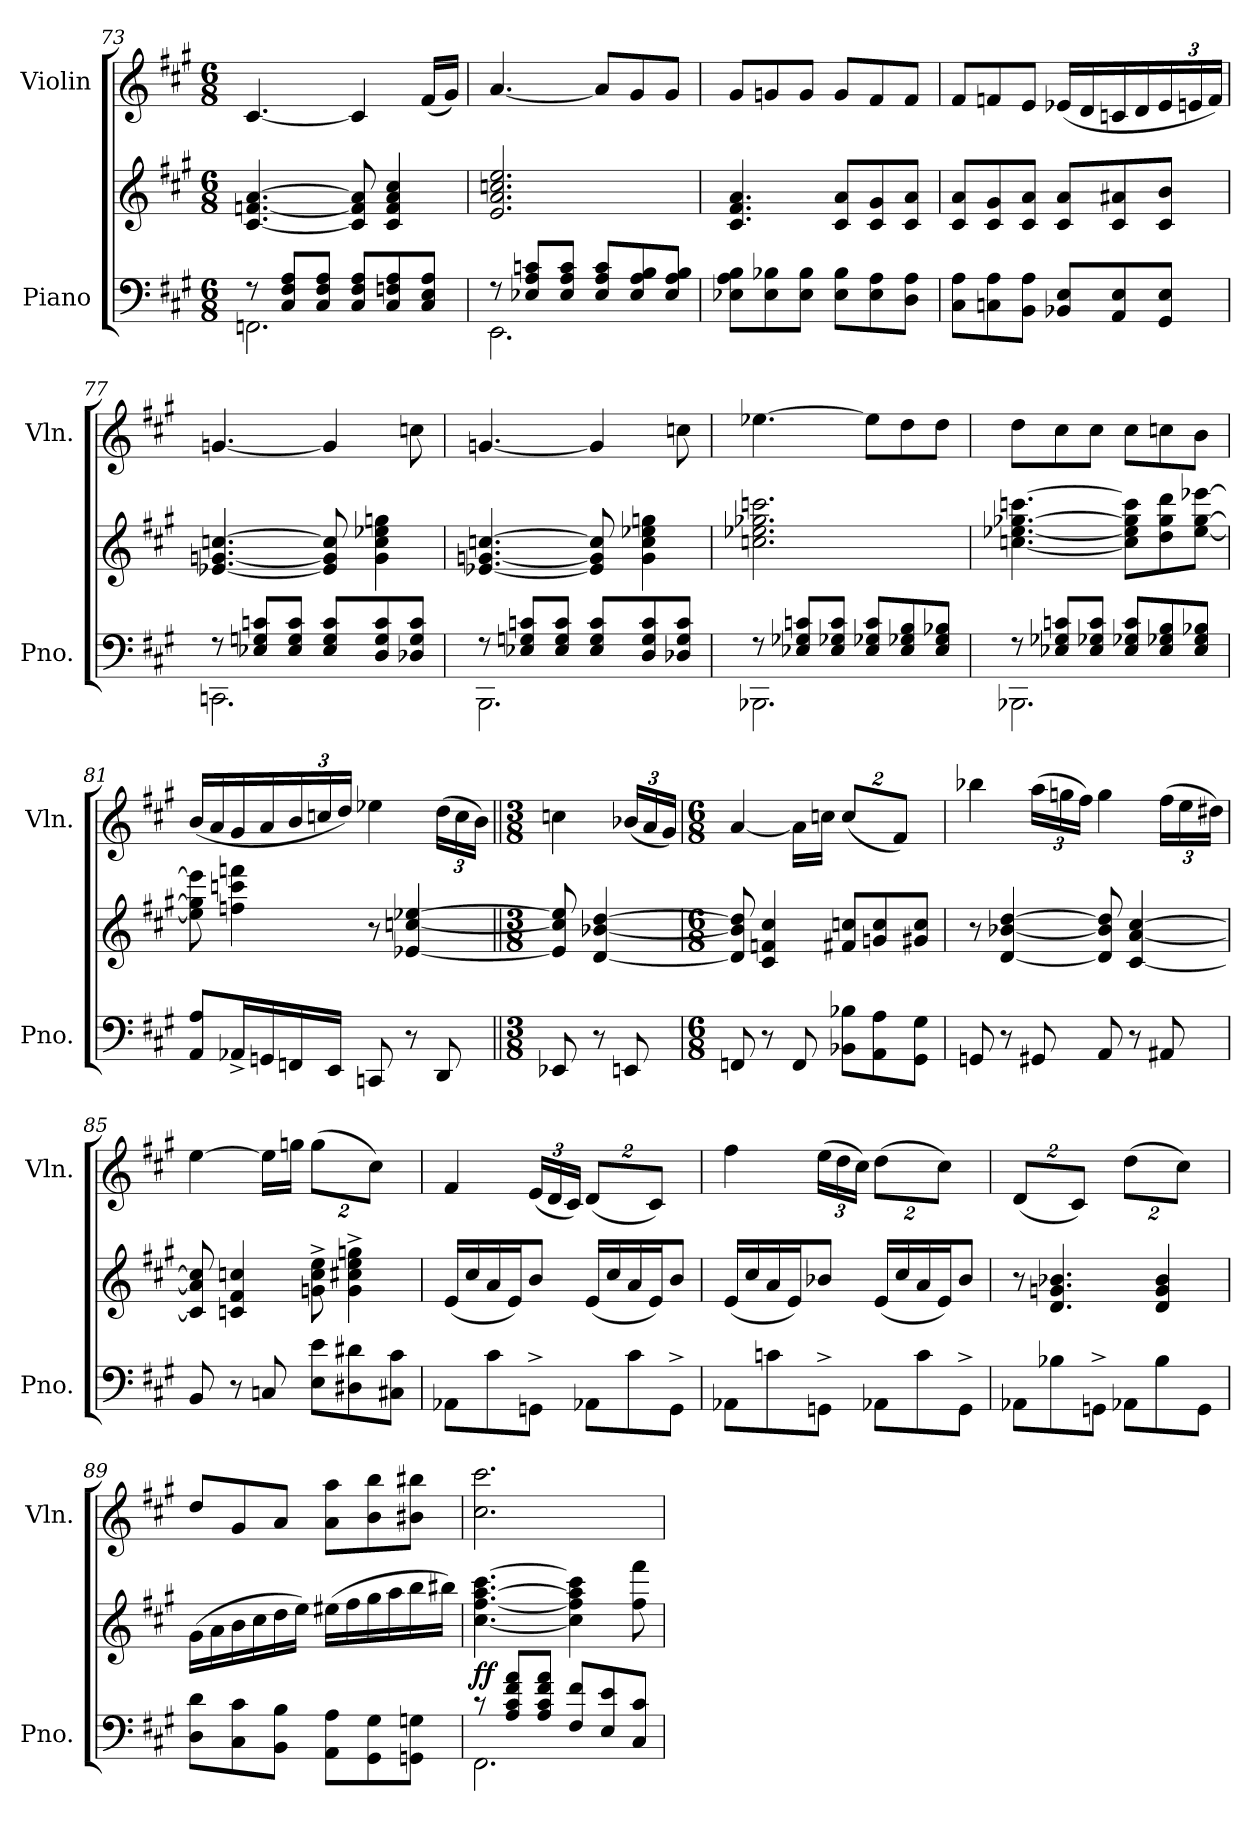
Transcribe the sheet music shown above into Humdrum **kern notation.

**kern	**kern	**dynam	**kern
*part2	*part2	*part2	*part1
*staff3	*staff2	*staff2/3	*staff1
*I"Piano	*	*	*I"Violin
*I'Pno.	*	*	*I'Vln.
*clefF4	*clefG2	*	*clefG2
*k[f#c#g#]	*k[f#c#g#]	*	*k[f#c#g#]
*M6/8	*M6/8	*	*M6/8
=73	=73	=73	=73
*^	*	*	*
8r	2.FFn\	[4.c#/ [4.fn/ [4.a/	.	[4.c#/
8C#/ 8F#/ 8A/L	.	.	.	.
8C#/ 8F#/ 8A/J	.	.	.	.
8C#/ 8F#/ 8A/L	.	8c#/] 8f/] 8a/]	.	4c#/]
8C#/ 8Fn/ 8A/	.	4c#/ 4f/ 4a/ 4cc#/	.	.
8C#/ 8E/ 8A/J	.	.	.	(16f#/LL
.	.	.	.	16g#/JJ)
=74	=74	=74	=74	=74
8r	2.EE\	2.e/ 2.a/ 2.ccn/ 2.ee/	.	[4.a/
8E-X/ 8A/ 8cn/L	.	.	.	.
8E-/ 8A/ 8c/J	.	.	.	.
8E-/ 8A/ 8c/L	.	.	.	8a/L]
8E-/ 8A/ 8B/	.	.	.	8g#/
8E-/ 8A/ 8B/J	.	.	.	8g#/J
*v	*v	*	*	*
=75	=75	=75	=75
8E-X\ 8A\ 8B\L	4.c#/ 4.f#/ 4.a/	.	8g#/L
8E-\ 8B-X\	.	.	8gn/
8E-\ 8B-\J	.	.	8g/J
8E-\ 8B-\L	8c#/ 8a/L	.	8g/L
8E-\ 8A\	8c#/ 8g#/	.	8f#/
8D\ 8A\J	8c#/ 8a/J	.	8f#/J
=76	=76	=76	=76
8C#\ 8A\L	8c#/ 8a/L	.	8f#/L
8Cn\ 8A\	8c#/ 8g#/	.	8fn/
8BB\ 8A\J	8c#/ 8a/J	.	8e/J
8BB-X/ 8E/L	8c#/ 8a/L	.	(16e-X/LL
.	.	.	16d/
8AA/ 8E/	8c#/ 8a#X/	.	16cn/
.	.	.	16d/
*	*	*	*Xbrackettup
8GG#/ 8E/J	8c#/ 8b/J	.	24e-/
.	.	.	24en/
.	.	.	24f/JJ)
!!LO:PB:g=z
=77	=77	=77	=77
*^	*	*	*
8r	2.CCn\	[4.e-X/ [4.gn/ [4.ccn/	.	[4.gn/
8E-X/ 8Gn/ 8cn/L	.	.	.	.
8E-/ 8G/ 8c/J	.	.	.	.
8E-/ 8G/ 8c/L	.	8e-/] 8g/] 8cc/]	.	4g/]
8D/ 8G/ 8c/	.	4g\ 4cc\ 4ee-X\ 4ggn\	.	.
8D-X/ 8G/ 8c/J	.	.	.	8ccn\
=78	=78	=78	=78	=78
8r	2.BBB\	[4.e-X/ [4.gn/ [4.ccn/	.	[4.gn/
8E-X/ 8Gn/ 8cn/L	.	.	.	.
8E-/ 8G/ 8c/J	.	.	.	.
8E-/ 8G/ 8c/L	.	8e-/] 8g/] 8cc/]	.	4g/]
8D/ 8G/ 8c/	.	4g\ 4cc\ 4ee-X\ 4ggn\	.	.
8D-X/ 8G/ 8c/J	.	.	.	8ccn\
=79	=79	=79	=79	=79
8r	2.BBB-X\	2.ccn\ 2.ee-X\ 2.gg-X\ 2.cccn\	.	[4.ee-X\
8E-X/ 8G-X/ 8cn/L	.	.	.	.
8E-/ 8G-X/ 8c/J	.	.	.	.
8E-/ 8G-X/ 8c/L	.	.	.	8ee-\L]
8E-/ 8G-X/ 8B/	.	.	.	8dd\
8E-/ 8G-/ 8B-X/J	.	.	.	8dd\J
=80	=80	=80	=80	=80
8r	2.BBB-X\	[4.ccn\ [4.ee-X\ [4.gg-X\ [4.cccn\	.	8dd\L
8E-X/ 8G-X/ 8cn/L	.	.	.	8cc#\
8E-/ 8G-X/ 8c/J	.	.	.	8cc#\J
8E-/ 8G-X/ 8c/L	.	8cc\] 8ee-\] 8gg-\] 8ccc\]L	.	8cc#\L
8E-/ 8G-X/ 8B/	.	8dd\ 8gg-\ 8ddd\	.	8ccn\
8E-/ 8G-/ 8B-X/J	.	[8ee-\ [8gg-\ [8eee-X\J	.	8b\J
*v	*v	*	*	*
!!LO:LB:g=z
=81	=81	=81	=81
8AA/ 8A/L	8ee-\] 8gg-\] 8eee-\]	.	(16b/LL
.	.	.	16a/
16AA-X^/L	4ffn\ 4cccn\ 4fffn\	.	16g#/
16GGn/	.	.	16a/
16FFn/	.	.	24b/
.	.	.	24ccn/
16EE/JJ	.	.	.
.	.	.	24dd/JJ)
8CCn/	8r	.	4ee-X\
8r	[4e-X/ [4ccn/ [4ee-X/	.	.
8DD/	.	.	(24dd\LL
.	.	.	24cc\
.	.	.	24b\JJ)
=82||	=82||	=82||	=82||
*M3/8	*M3/8	*	*M3/8
8EE-X/	8e-/] 8cc/] 8ee-/]	.	4ccn\
8r	[4d/ [4b-X/ [4dd/	.	.
8EEn/	.	.	(24b-X/LL
.	.	.	24a/
.	.	.	24g#/JJ)
=83	=83	=83	=83
*M6/8	*M6/8	*	*M6/8
8FFn/	8d/] 8b-/] 8dd/]	.	[4a/
8r	4c#/ 4fn/ 4cc#/	.	.
8FF/	.	.	16a\LL]
.	.	.	16ccn\JJ
8BB-X\ 8B-X\L	8f#X/ 8ccn/L	.	(16%3cc/L
8AA\ 8A\	8gn/ 8cc/	.	.
.	.	.	16%3f#/J)
8GG#\ 8G#\J	8g#X/ 8cc/J	.	.
=84	=84	=84	=84
8GGn/	8r	.	4bb-X\
8r	[4d/ [4b-X/ [4dd/	.	.
8GG#X/	.	.	(24aa\LL
.	.	.	24ggn\
.	.	.	24ff#\JJ)
8AA/	8d/] 8b-/] 8dd/]	.	4gg\
8r	[4c#/ [4a/ [4cc#/	.	.
8AA#X/	.	.	(24ff#\LL
.	.	.	24ee\
.	.	.	24dd#X\JJ)
!!LO:LB:g=z
=85	=85	=85	=85
8BB/	8c#/] 8a/] 8cc#/]	.	[4ee\
8r	4cn/ 4f#/ 4ccn/	.	.
8Cn/	.	.	16ee\LL]
.	.	.	16ggn\JJ
8E\ 8e\L	8gn\^ 8cc\^ 8ee\^	.	(16%3gg\L
8D#X\ 8d#X\	4g\^ 4cc#X\^ 4ee\^ 4ggn\^	.	.
.	.	.	16%3cc#\J)
8C#X\ 8c#\J	.	.	.
=86	=86	=86	=86
8AA-X\L	(16e/LL	.	4f#/
.	16cc#/	.	.
8c#\	16a/	.	.
.	16e/J)	.	.
8GGn^\J	8b/J	.	(24e/LL
.	.	.	24d/
.	.	.	24c#/JJ)
8AA-X\L	(16e/LL	.	(16%3d/L
.	16cc#/	.	.
8c#\	16a/	.	.
.	16e/J)	.	16%3c#/J)
8GG^\J	8b/J	.	.
=87	=87	=87	=87
8AA-X\L	(16e/LL	.	4ff#\
.	16cc#/	.	.
8cn\	16a/	.	.
.	16e/J)	.	.
8GGn^\J	8b-X/J	.	(24ee\LL
.	.	.	24dd\
.	.	.	24cc#\JJ)
8AA-X\L	(16e/LL	.	(16%3dd\L
.	16cc#/	.	.
8c\	16a/	.	.
.	16e/J)	.	16%3cc#\J)
8GG^\J	8b-/J	.	.
=88	=88	=88	=88
8AA-X\L	8r	.	(16%3d/L
8B-X\	4.d/ 4.gn/ 4.b-X/	.	.
.	.	.	16%3c#/J)
8GGn^\J	.	.	.
8AA-X\L	.	.	(16%3dd\L
8B-\	4d/ 4g/ 4b-/	.	.
.	.	.	16%3cc#\J)
8GG\J	.	.	.
!!LO:LB:g=z
=89	=89	=89	=89
8D\ 8d\L	(16g#\LL	.	8dd/L
.	16a\	.	.
8C#\ 8c#\	16b\	.	8g#/
.	16cc#\	.	.
8BB\ 8B\J	16dd\	.	8a/J
.	16ee\JJ)	.	.
8AA\ 8A\L	(16ee#X\LL	.	8a\ 8aa\L
.	16ff#\	.	.
8GG#\ 8G#\	16gg#\	.	8b\ 8bb\
.	16aa\	.	.
8GGn\ 8Gn\J	16bb\	.	8b#X\ 8bb#X\J
.	16bb#X\JJ)	.	.
=90	=90	=90	=90
*^	*	*	*
!	!	!	!LO:DY:b	!
8r	2.FF#\	[4.cc#\ [4.ff#\ [4.aa\ [4.ccc#\	ff	2.cc#\ 2.ccc#\
8A/ 8c#/ 8f#/ 8a/L	.	.	.	.
8A/ 8c#/ 8f#/ 8a/J	.	.	.	.
8F#/ 8f#/L	.	4cc#\] 4ff#\] 4aa\] 4ccc#\]	.	.
8E/ 8e/	.	.	.	.
8C#/ 8c#/J	.	8ff#\ 8fff#\	.	.
*v	*v	*	*	*
=	=	=	=
*-	*-	*-	*-
